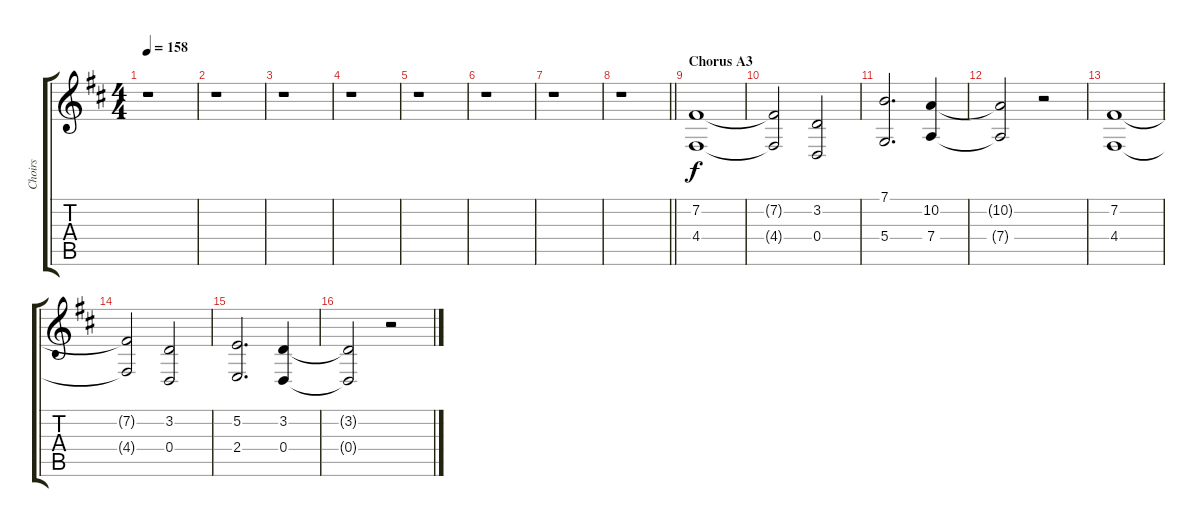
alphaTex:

\track ("Choirs" "Choirs") {instrument choiraahs}
\staff {score tabs}
\tuning (E4 B3 G3 D3 A2 E2) {hide}
\ts (4 4)
\tempo 158
\clef g2
\ks d
r.1{dy f} |
r.1 |
r.1 |
r.1 |
r.1 |
r.1 |
r.1 |
\barLineRight lightlight
r.1 |
\section ("" "Chorus A3")
(7.2 4.4).1{volume 5} |
(7.2{t} 4.4{t}).2 (3.2 0.4).2 |
(7.1 5.4).2{d} (10.2 7.4).4 |
(10.2{t} 7.4{t}).2 r.2 |
(7.2 4.4).1 |
(7.2{t} 4.4{t}).2 (3.2 0.4).2 |
(5.2 2.4).2{d} (3.2 0.4).4 |
(3.2{t} 0.4{t}).2 r.2
